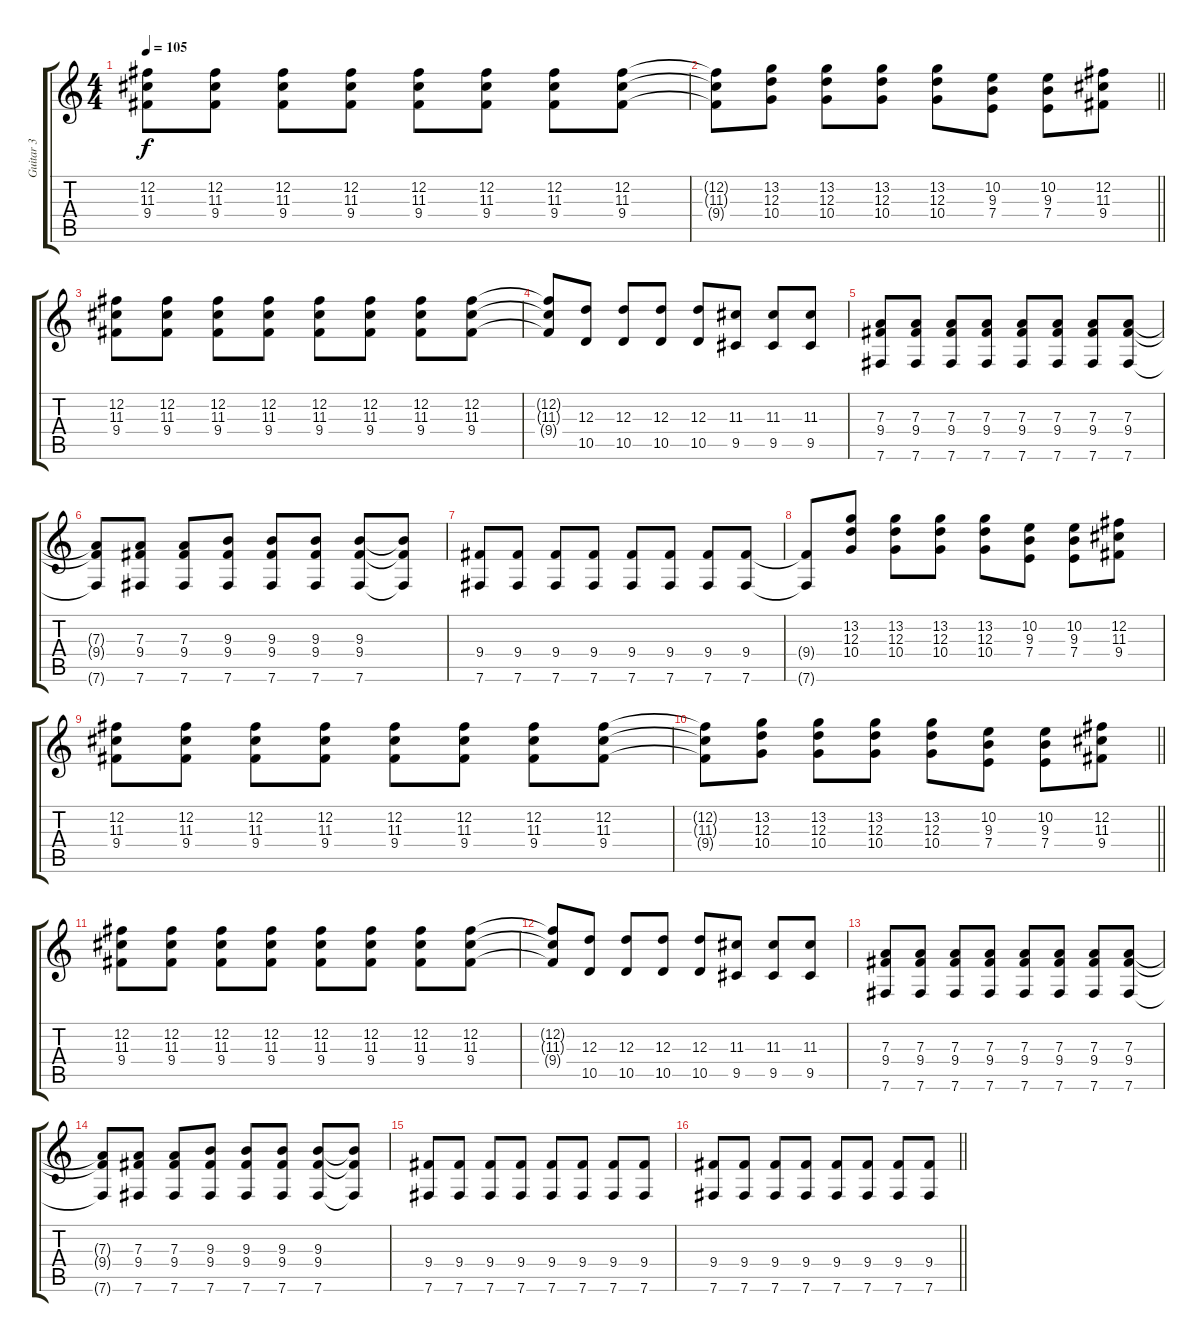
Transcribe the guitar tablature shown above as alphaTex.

\track ("Guitar 3" "Guitar 3") {instrument overdrivenguitar}
\staff {score tabs}
\tuning (B3 Gb3 D3 A2 E2 B1) {hide}
\ts (4 4)
\tempo 105
\clef g2
\ks c
(12.2 11.3 9.4).8{dy f} (12.2 11.3 9.4).8 (12.2 11.3 9.4).8 (12.2 11.3 9.4).8 (12.2 11.3 9.4).8 (12.2 11.3 9.4).8 (12.2 11.3 9.4).8 (12.2 11.3 9.4).8 |
\barLineRight lightlight
(12.2{t} 11.3{t} 9.4{t}).8 (13.2 12.3 10.4).8 (13.2 12.3 10.4).8 (13.2 12.3 10.4).8 (13.2 12.3 10.4).8 (10.2 9.3 7.4).8 (10.2 9.3 7.4).8 (12.2 11.3 9.4).8 |
(12.2 11.3 9.4).8 (12.2 11.3 9.4).8 (12.2 11.3 9.4).8 (12.2 11.3 9.4).8 (12.2 11.3 9.4).8 (12.2 11.3 9.4).8 (12.2 11.3 9.4).8 (12.2 11.3 9.4).8 |
(12.2{t} 11.3{t} 9.4{t}).8 (12.3 10.5).8 (12.3 10.5).8 (12.3 10.5).8 (12.3 10.5).8 (11.3 9.5).8 (11.3 9.5).8 (11.3 9.5).8 |
(7.3 9.4 7.6).8 (7.3 9.4 7.6).8 (7.3 9.4 7.6).8 (7.3 9.4 7.6).8 (7.3 9.4 7.6).8 (7.3 9.4 7.6).8 (7.3 9.4 7.6).8 (7.3 9.4 7.6).8 |
(7.3{t} 9.4{t} 7.6{t}).8 (7.3 9.4 7.6).8 (7.3 9.4 7.6).8 (9.3 9.4 7.6).8 (9.3 9.4 7.6).8 (9.3 9.4 7.6).8 (9.3 9.4 7.6).8 (9.3{t} 9.4{t} 7.6{t}).8 |
(9.4 7.6).8 (9.4 7.6).8 (9.4 7.6).8 (9.4 7.6).8 (9.4 7.6).8 (9.4 7.6).8 (9.4 7.6).8 (9.4 7.6).8 |
(9.4{t} 7.6{t}).8 (13.2 12.3 10.4).8 (13.2 12.3 10.4).8 (13.2 12.3 10.4).8 (13.2 12.3 10.4).8 (10.2 9.3 7.4).8 (10.2 9.3 7.4).8 (12.2 11.3 9.4).8 |
(12.2 11.3 9.4).8 (12.2 11.3 9.4).8 (12.2 11.3 9.4).8 (12.2 11.3 9.4).8 (12.2 11.3 9.4).8 (12.2 11.3 9.4).8 (12.2 11.3 9.4).8 (12.2 11.3 9.4).8 |
\barLineRight lightlight
(12.2{t} 11.3{t} 9.4{t}).8 (13.2 12.3 10.4).8 (13.2 12.3 10.4).8 (13.2 12.3 10.4).8 (13.2 12.3 10.4).8 (10.2 9.3 7.4).8 (10.2 9.3 7.4).8 (12.2 11.3 9.4).8 |
(12.2 11.3 9.4).8 (12.2 11.3 9.4).8 (12.2 11.3 9.4).8 (12.2 11.3 9.4).8 (12.2 11.3 9.4).8 (12.2 11.3 9.4).8 (12.2 11.3 9.4).8 (12.2 11.3 9.4).8 |
(12.2{t} 11.3{t} 9.4{t}).8 (12.3 10.5).8 (12.3 10.5).8 (12.3 10.5).8 (12.3 10.5).8 (11.3 9.5).8 (11.3 9.5).8 (11.3 9.5).8 |
(7.3 9.4 7.6).8 (7.3 9.4 7.6).8 (7.3 9.4 7.6).8 (7.3 9.4 7.6).8 (7.3 9.4 7.6).8 (7.3 9.4 7.6).8 (7.3 9.4 7.6).8 (7.3 9.4 7.6).8 |
(7.3{t} 9.4{t} 7.6{t}).8 (7.3 9.4 7.6).8 (7.3 9.4 7.6).8 (9.3 9.4 7.6).8 (9.3 9.4 7.6).8 (9.3 9.4 7.6).8 (9.3 9.4 7.6).8 (9.3{t} 9.4{t} 7.6{t}).8 |
(9.4 7.6).8 (9.4 7.6).8 (9.4 7.6).8 (9.4 7.6).8 (9.4 7.6).8 (9.4 7.6).8 (9.4 7.6).8 (9.4 7.6).8 |
\barLineRight lightlight
(9.4 7.6).8 (9.4 7.6).8 (9.4 7.6).8 (9.4 7.6).8 (9.4 7.6).8 (9.4 7.6).8 (9.4 7.6).8 (9.4 7.6).8
